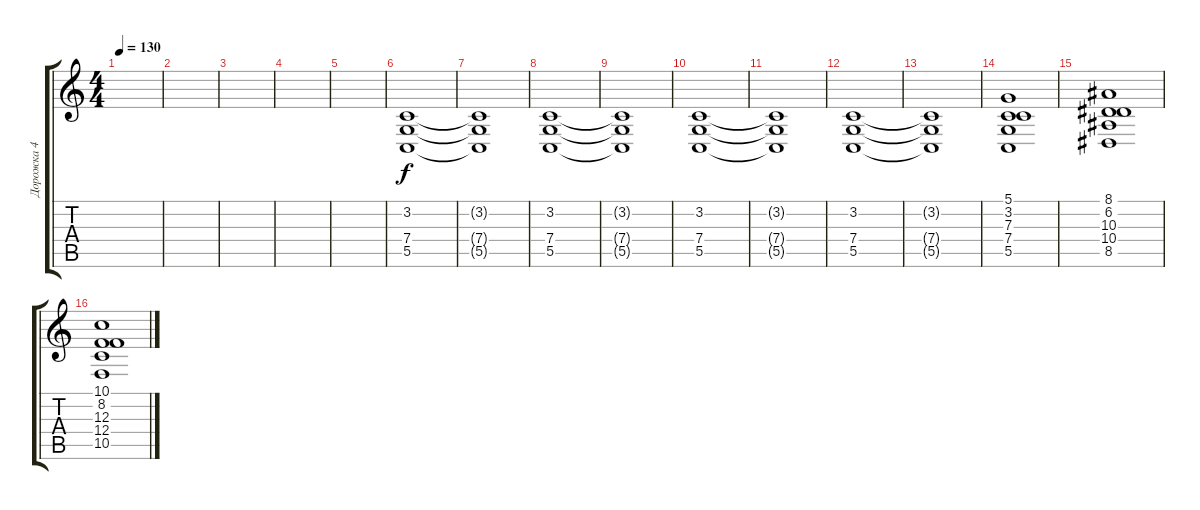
\track ("Дорожка 4" "Дорожка 4") {instrument stringensemble1}
\staff {score tabs}
\tuning (D4 A3 F3 C3 G2 C2) {hide}
\ts (4 4)
\tempo 130
\clef g2
\ks c
|
|
|
|
|
(3.2 7.4 5.5).1 |
(3.2{t} 7.4{t} 5.5{t}).1 |
(3.2 7.4 5.5).1 |
(3.2{t} 7.4{t} 5.5{t}).1 |
(3.2 7.4 5.5).1 |
(3.2{t} 7.4{t} 5.5{t}).1 |
(3.2 7.4 5.5).1 |
(3.2{t} 7.4{t} 5.5{t}).1 |
(5.1 3.2 7.3 7.4 5.5).1 |
(8.1 6.2 10.3 10.4 8.5).1 |
(10.1 8.2 12.3 12.4 10.5).1
